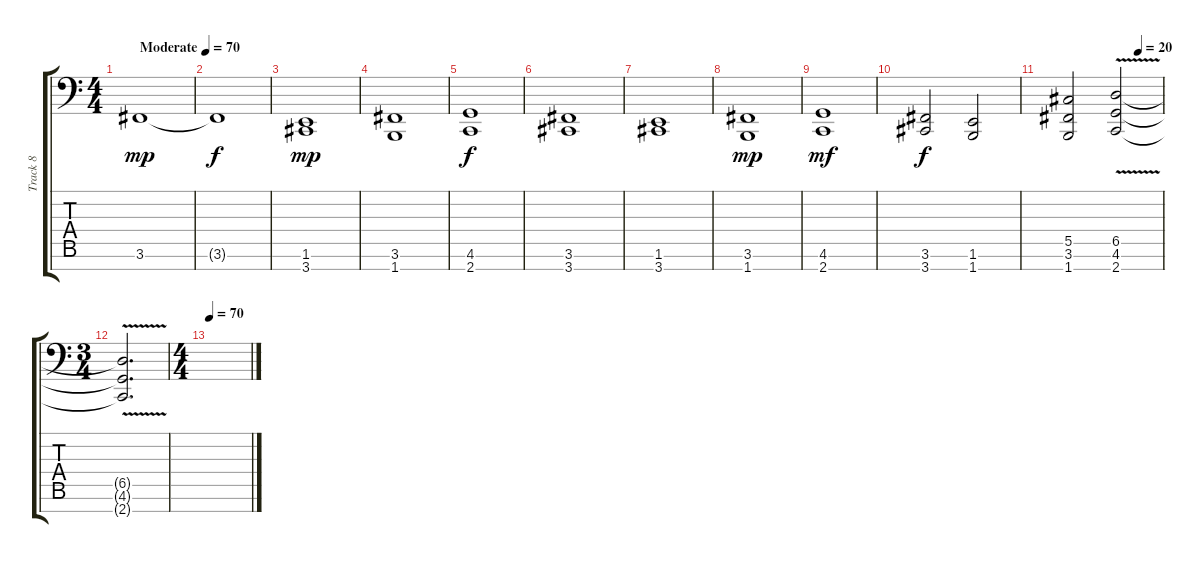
\track ("Track 8" "Track 8") {instrument synthstrings1}
\staff {score tabs}
\tuning (Eb4 Bb3 Gb3 Db3 Ab2 Eb2 Bb1) {hide}
\ts (4 4)
\tempo (70 "Moderate")
\clef f4
\ks c
3.6.1{dy mp instrument synthstrings1} |
3.6{t}.1{dy f} |
(1.6 3.7).1{dy mp} |
(3.6 1.7).1 |
(4.6 2.7).1{dy f} |
(3.6 3.7).1 |
(1.6 3.7).1 |
(3.6 1.7).1{dy mp} |
(4.6 2.7).1{dy mf} |
(3.6 3.7).2{dy f} (1.6 1.7).2 |
\tempo (20 0.75)
(5.5 3.6 1.7).2 (6.5{v} 4.6{v} 2.7{v}).2 |
\ts (3 4)
(6.5{t} 4.6{t} 2.7{t}).2{d} |
\ts (4 4)
\tempo 70
